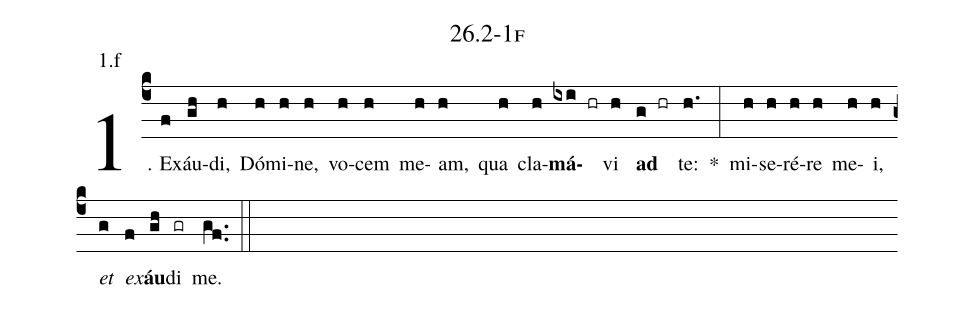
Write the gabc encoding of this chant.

name: 26.2-1f;
annotation: 1.f;
%%
(c4)1. Ex(f)áu(gh)di,(h) Dó(h)mi(h)ne,(h) vo(h)cem(h) me(h)am,(h) qua(h) cla(h)<b>má</b>(ixi hr)vi(h) <b>ad</b>(g hr) te:(h.) *(:) mi(h)se(h)ré(h)re(h) me(h)i,(h) <i>et</i>(g) <i>ex</i>(f)<b>áu</b>(gh)di(gr) me.(gf..) (::)


%E(h) u(h) o(g) u(f) a(gh) e.(gf..) (::)
